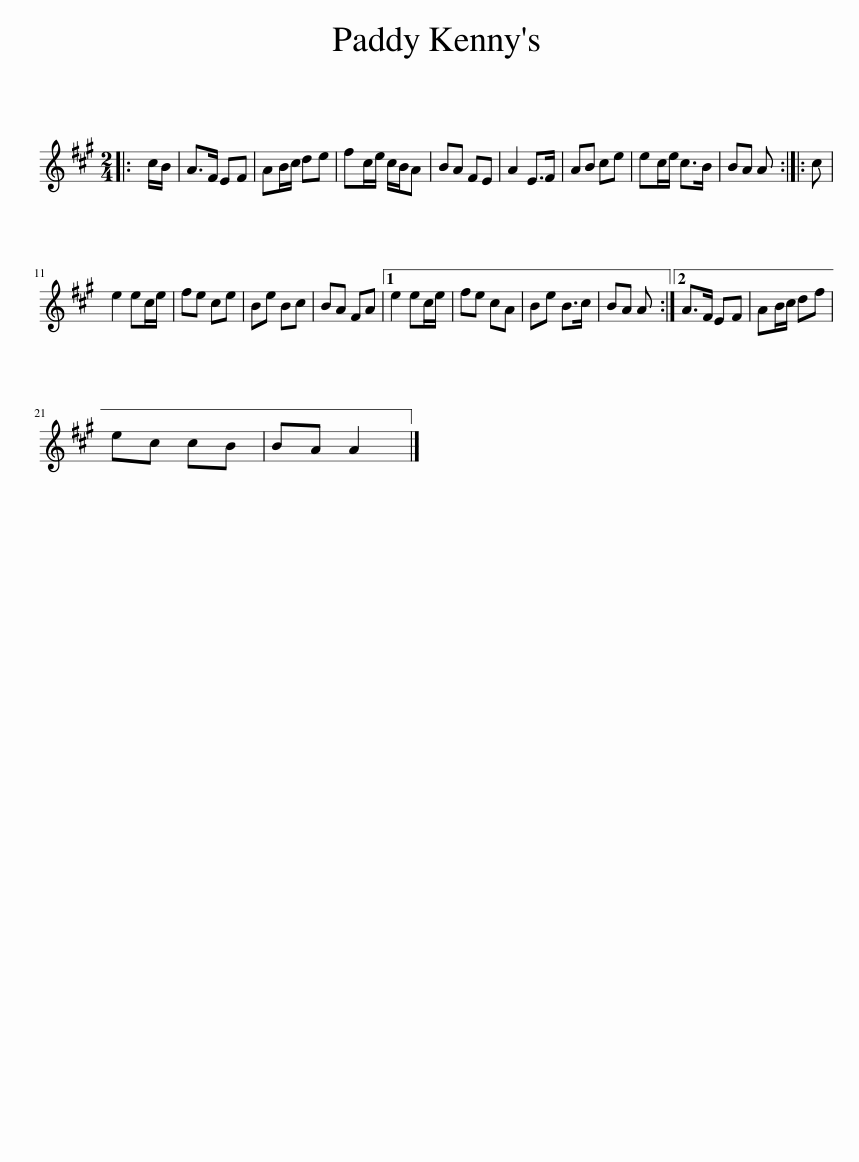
X:1
L:1/8
M:2/4
I:linebreak $
K:A
V:1 treble
V:1
|: c/B/ | A>F EF | AB/c/ de | fc/e/ c/B/A | BA FE | %5
 A2 E>F | AB ce | ec/e/ c>B | BA A :: c |$ %10
 e2 ec/e/ | fe ce | Be Bc | BA FA |1 e2 ec/e/ | %15
 fe cA | Be B>c | BA A :|2 A>F EF | AB/c/ df |$ %20
 ec cB | BA A2 |] %22
